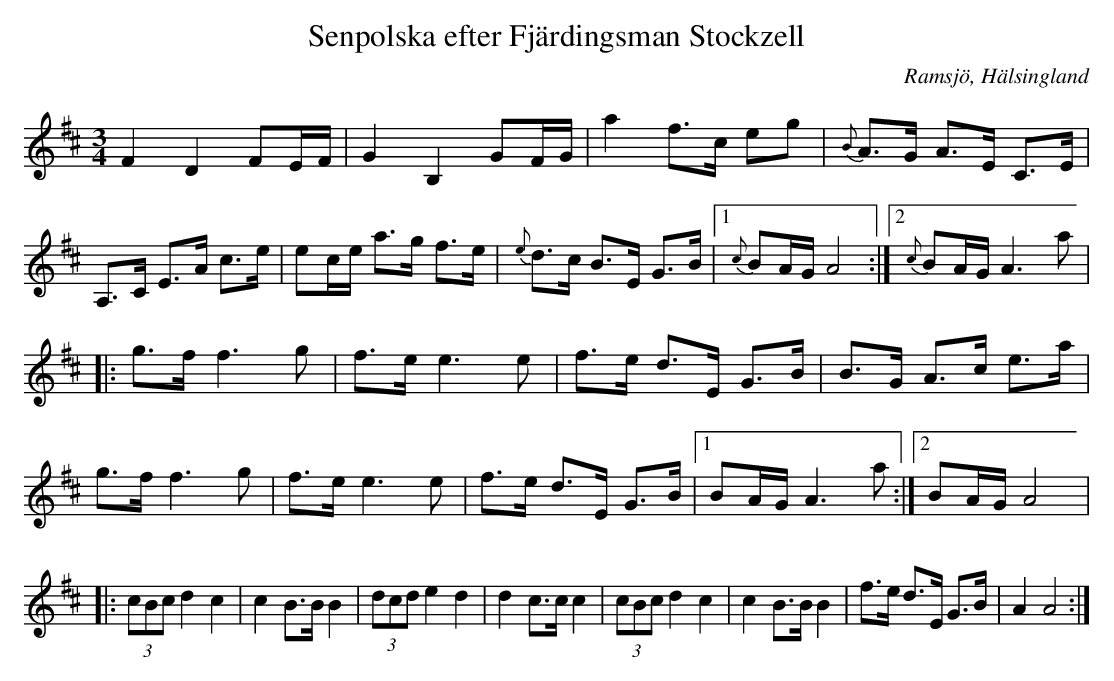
X:1
T: Senpolska efter Fjärdingsman Stockzell
O: Ramsjö, Hälsingland
M:3/4
L:1/8
K:D
F2 D2 FE/F/|G2 B,2 GF/G/| a2 f>c eg|{B}A>G A>E C>E|A,>C E>A c>e|ec/e/ a>g f>e| {e}d>c B>E G>B |1 {c}BA/G/ A4:|2{c}BA/G/ A2>a2|
|:g>f f2>g2|f>e e2>e2|f>e d>E G>B|B>G A>c e>a|g>f f2>g2|f>e e2>e2|f>e d>E G>B|1 BA/G/ A2>a2:|2 BA/G/ A4|
|:(3cBc d2 c2|c2 B>B B2|(3dcd e2 d2|d2 c>c c2|(3cBc d2 c2|c2 B>B B2|f>e d>E G>B|A2 A4:|
